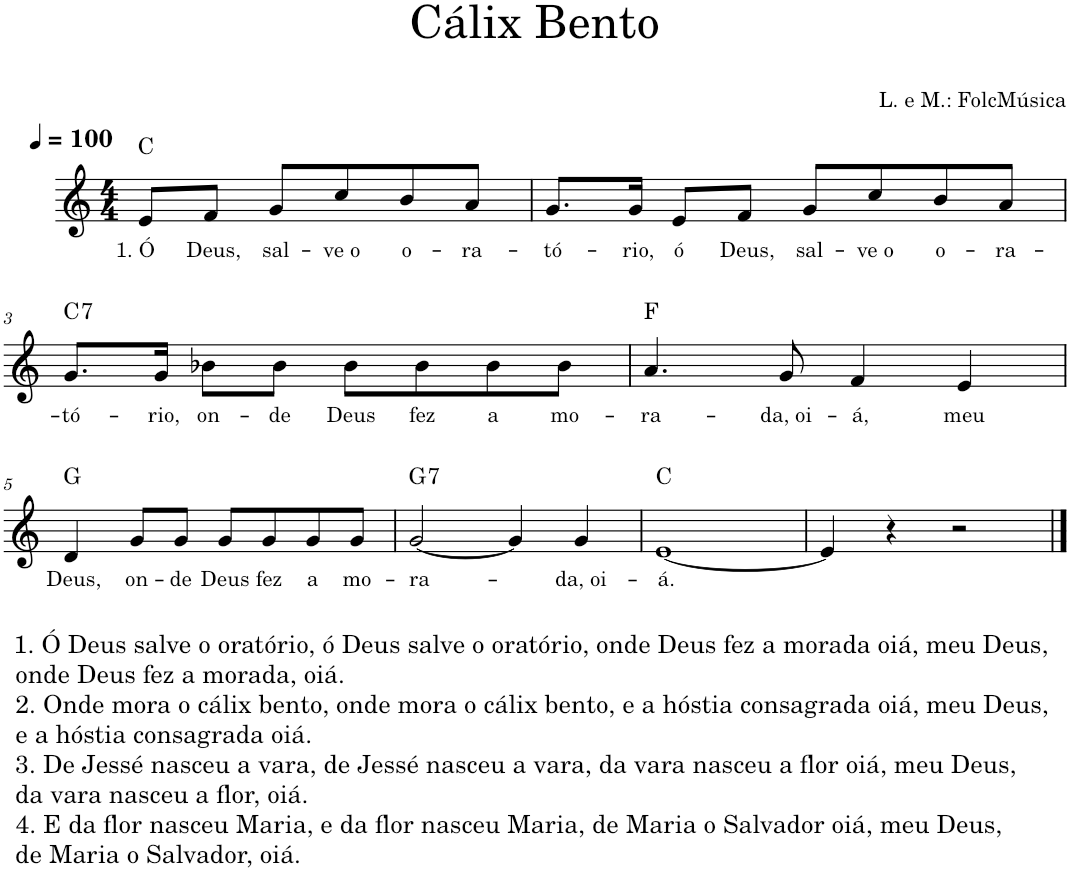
**kern	**text	**harte
*part1	*part1	*part1
*staff1	*staff1	*
*I"Voz	*	*
*I'Vo.	*	*
*clefG2	*	*
*k[]	*	*
*M4/4	*	*
*MM100	*	*
=1	=1	=1
!	!LO:LY:b	!
8e/L	1. Ó	C:maj
!	!LO:LY:b	!
8f/J	Deus,	.
!	!LO:LY:b	!
8g/L	sal-	.
!	!LO:LY:b	!
8cc/	-ve o	.
!	!LO:LY:b	!
8b/	o-	.
!	!LO:LY:b	!
8a/J	-ra-	.
=2	=2	=2
!	!LO:LY:b	!
8.g/L	-tó-	.
!	!LO:LY:b	!
16g/Jk	-rio,	.
!	!LO:LY:b	!
8e/L	ó	.
!	!LO:LY:b	!
8f/J	Deus,	.
!	!LO:LY:b	!
8g/L	sal-	.
!	!LO:LY:b	!
8cc/	-ve o	.
!	!LO:LY:b	!
8b/	o-	.
!	!LO:LY:b	!
8a/J	-ra-	.
!!LO:LB:g=z
=3	=3	=3
!	!LO:LY:b	!LO:H:kt=7
8.g/L	-tó-	C:7
!	!LO:LY:b	!
16g/Jk	-rio,	.
!	!LO:LY:b	!
8b-X\L	on-	.
!	!LO:LY:b	!
8b-\J	-de	.
!	!LO:LY:b	!
8b-\L	Deus	.
!	!LO:LY:b	!
8b-\	fez	.
!	!LO:LY:b	!
8b-\	a	.
!	!LO:LY:b	!
8b-\J	mo-	.
=4	=4	=4
!	!LO:LY:b	!
4.a/	-ra-	F:maj
!	!LO:LY:b	!
8g/	-da, oi-	.
!	!LO:LY:b	!
4f/	-á,	.
!	!LO:LY:b	!
4e/	meu	.
!!LO:LB:g=z
=5	=5	=5
!LO:TX:b:t=1. Ó Deus salve o oratório, ó Deus salve o oratório, onde Deus fez a morada oiá, meu Deus,	!	!
!LO:TX:b:t=onde Deus fez a morada, oiá.	!	!
!LO:TX:b:t=2.&nbsp;Onde mora o cálix bento, onde mora o cálix bento, e a hóstia consagrada oiá, meu Deus,	!	!
!LO:TX:b:t=e a hóstia consagrada oiá.	!	!
!LO:TX:b:t=3. De Jessé nasceu a vara, de Jessé nasceu a vara, da vara nasceu a flor oiá, meu Deus,	!	!
!LO:TX:b:t=da vara nasceu a flor, oiá.	!	!
!LO:TX:b:t=4. E da flor nasceu Maria, e da flor nasceu Maria, de Maria o Salvador oiá, meu Deus,	!	!
!LO:TX:b:t=de Maria o Salvador, oiá.	!	!
!	!LO:LY:b	!
4d/	Deus,	G:maj
!	!LO:LY:b	!
8g/L	on-	.
!	!LO:LY:b	!
8g/J	-de	.
!	!LO:LY:b	!
8g/L	Deus	.
!	!LO:LY:b	!
8g/	fez	.
!	!LO:LY:b	!
8g/	a	.
!	!LO:LY:b	!
8g/J	mo-	.
=6	=6	=6
!	!LO:LY:b	!LO:H:kt=7
[2g/	-ra-	G:7
4g/]	.	.
!	!LO:LY:b	!
4g/	-da, oi-	.
=7	=7	=7
!	!LO:LY:b	!
[1e	-á.	C:maj
=8	=8	=8
4e/]	.	.
4r	.	.
2r	.	.
==	==	==
*-	*-	*-
